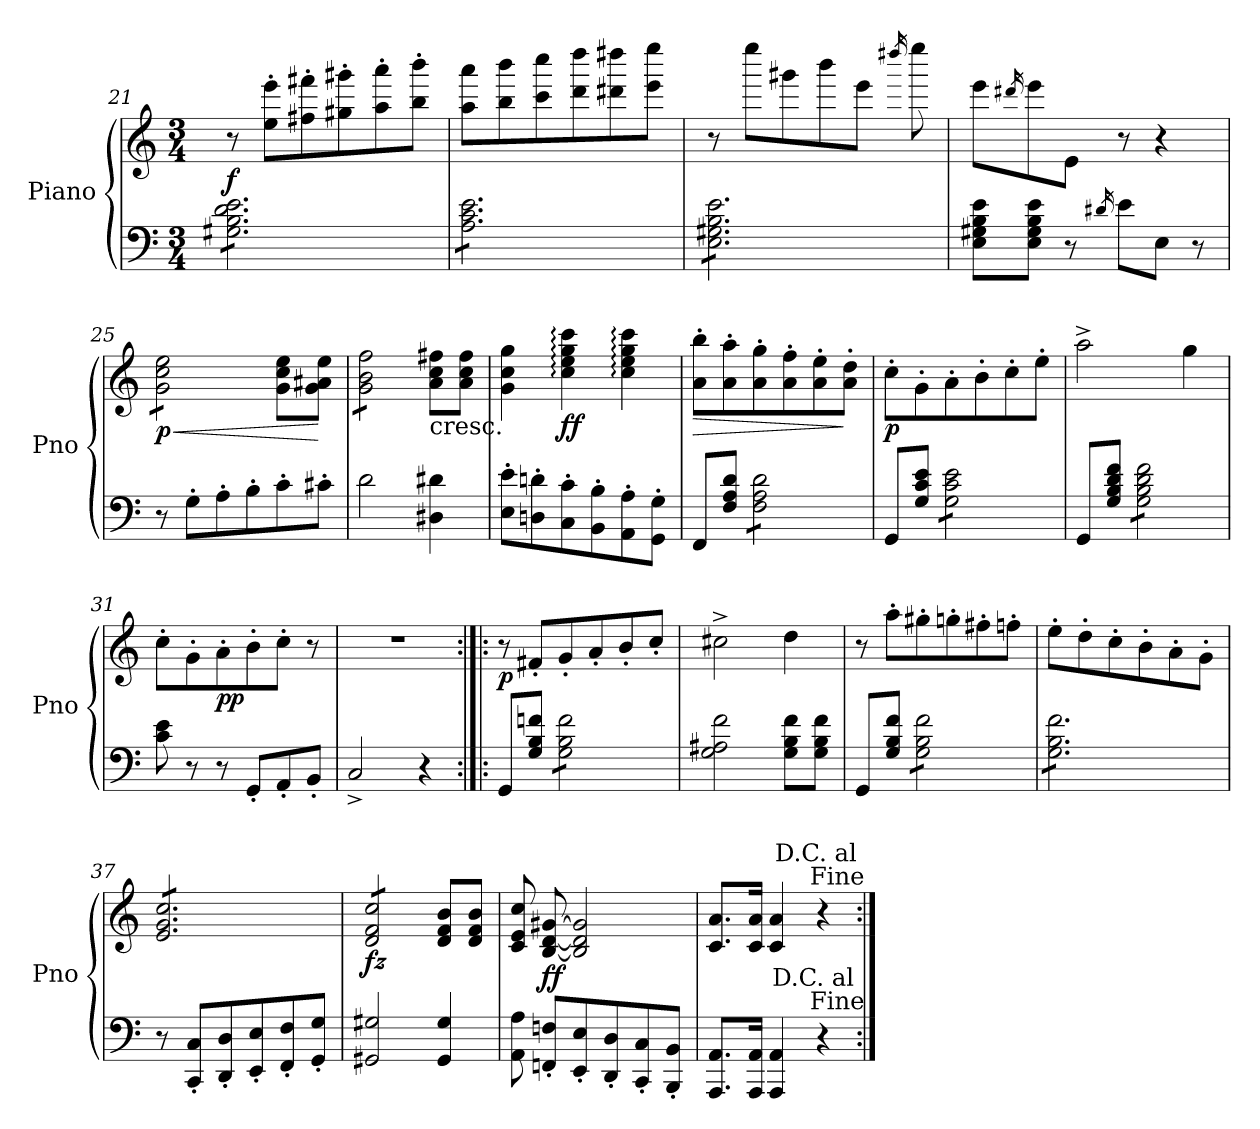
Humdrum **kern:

**kern	**kern	**dynam
*part1	*part1	*part1
*staff2	*staff1	*staff1/2
*I"Piano	*	*
*I'Pno	*	*
*clefF4	*clefG2	*
*k[]	*k[]	*
*C:	*C:	*
*M3/4	*M3/4	*
=21	=21	=21
!	!	!LO:DY:a=2
*tremolo	*	*
8G#X\ 8B\ 8d\ 8e\L	8r	f
8G#X\ 8B\ 8d\ 8e\	8ee\' 8eee\'L	.
8G#X\ 8B\ 8d\ 8e\	8ff#X\' 8fff#X\'	.
8G#X\ 8B\ 8d\ 8e\	8gg#X\' 8ggg#X\'	.
8G#X\ 8B\ 8d\ 8e\	8aa\' 8aaa\'	.
8G#X\ 8B\ 8d\ 8e\J	8bb\' 8bbb\'J	.
=22	=22	=22
8A\ 8c\ 8e\L	8aa\ 8aaa\L	.
8A\ 8c\ 8e\	8bb\ 8bbb\	.
8A\ 8c\ 8e\	8ccc\ 8cccc\	.
8A\ 8c\ 8e\	8ddd\ 8dddd\	.
8A\ 8c\ 8e\	8ddd#X\ 8dddd#X\	.
8A\ 8c\ 8e\J	8eee\ 8eeee\J	.
!!LO:LB:g=z
=23	=23	=23
8E\ 8G#X\ 8B\ 8e\L	8r	.
8E\ 8G#X\ 8B\ 8e\	8eeee\L	.
8E\ 8G#X\ 8B\ 8e\	8ggg#X\	.
8E\ 8G#X\ 8B\ 8e\	8bbb\	.
8E\ 8G#X\ 8B\ 8e\	8eee\J	.
.	16qdddd#X/	.
8E\ 8G#X\ 8B\ 8e\J	8eeee\	.
*Xtremolo	*	*
=24	=24	=24
8E\ 8G#X\ 8B\ 8e\L	8eee\L	.
.	16qddd#X/	.
8E\ 8G#\ 8B\ 8e\J	8eee\	.
8r	8e\J	.
16qd#X/	.	.
8e\L	8r	.
8E\J	4r	.
8r	.	.
=25	=25	=25
!	!	!LO:HP:b
!	!	!LO:DY:n=1:b
*	*tremolo	*
8r	8g\ 8cc\ 8ee\L	< p
8G'\L	8g\ 8cc\ 8ee\	.
8A'\	8g\ 8cc\ 8ee\	.
8B'\	8g\ 8cc\ 8ee\J	.
*	*Xtremolo	*
8c'\	8g\ 8cc\ 8ee\L	.
8c#X'\J	8g\ 8a#X\ 8ee\J	[
=26	=26	=26
*	*tremolo	*
2d\	8g\ 8b\ 8ff\L	.
.	8g\ 8b\ 8ff\	.
.	8g\ 8b\ 8ff\	.
.	8g\ 8b\ 8ff\J	.
*	*Xtremolo	*
!	!LO:TX:b:t=cresc.	!
4D#X\ 4d#X\	8a\ 8cc\ 8ff#X\L	.
.	8a\ 8cc\ 8ff#\J	.
=27	=27	=27
8E\' 8e\'L	4g\ 4cc\ 4gg\	.
8Dn\' 8dn\'	.	.
!	!	!LO:DY:b
8C\' 8c\'	4cc\: 4ee\: 4gg\: 4ccc\:	ff
8BB\' 8B\'	.	.
8AA\' 8A\'	4cc\: 4ee\: 4gg\: 4ccc\:	.
8GG\' 8G\'J	.	.
=28	=28	=28
!	!	!LO:HP:b
8FF/L	8a\' 8bb\'L	>
8F/ 8A/ 8d/J	8a\' 8aa\'	.
*tremolo	*	*
8F\ 8A\ 8d\L	8a\' 8gg\'	.
8F\ 8A\ 8d\	8a\' 8ff\'	.
8F\ 8A\ 8d\	8a\' 8ee\'	.
8F\ 8A\ 8d\J	8a\' 8dd\'J	]
*Xtremolo	*	*
!!LO:LB:g=z
=29	=29	=29
!	!	!LO:DY:b
8GG/L	8cc'\L	p
8G/ 8c/ 8e/J	8g'\	.
*tremolo	*	*
8G\ 8c\ 8e\L	8a'\	.
8G\ 8c\ 8e\	8b'\	.
8G\ 8c\ 8e\	8cc'\	.
8G\ 8c\ 8e\J	8ee'\J	.
*Xtremolo	*	*
=30	=30	=30
8GG/L	2aa^\	.
8G/ 8B/ 8d/ 8f/J	.	.
*tremolo	*	*
8G\ 8B\ 8d\ 8f\L	.	.
8G\ 8B\ 8d\ 8f\	.	.
8G\ 8B\ 8d\ 8f\	4gg\	.
8G\ 8B\ 8d\ 8f\J	.	.
*Xtremolo	*	*
=31	=31	=31
8c\ 8e\	8cc'\L	.
8r	8g'\	.
!	!	!LO:DY:b
8r	8a'\	pp
8GG'/L	8b'\	.
8AA'/	8cc'\J	.
8BB'/J	8r	.
=32	=32	=32
2C^/	2.r	.
4r	.	.
=33:|!|:	=33:|!|:	=33:|!|:
!	!	!LO:DY:a=2
8GG/L	8r	p
8G/ 8B/ 8fn/J	8f#X'/L	.
*tremolo	*	*
8G\ 8B\ 8f\L	8g'/	.
8G\ 8B\ 8f\	8a'/	.
8G\ 8B\ 8f\	8b'/	.
8G\ 8B\ 8f\J	8cc'/J	.
*Xtremolo	*	*
=34	=34	=34
2G\ 2A#X\ 2f\	2cc#X^\	.
8G\ 8B\ 8f\L	4dd\	.
8G\ 8B\ 8f\J	.	.
!!LO:LB:g=z
=35	=35	=35
8GG/L	8r	.
8G/ 8B/ 8f/J	8aa'\L	.
*tremolo	*	*
8G\ 8B\ 8f\L	8gg#X'\	.
8G\ 8B\ 8f\	8ggn'\	.
8G\ 8B\ 8f\	8ff#X'\	.
8G\ 8B\ 8f\J	8ffn'\J	.
=36	=36	=36
8G\ 8B\ 8f\L	8ee'\L	.
8G\ 8B\ 8f\	8dd'\	.
8G\ 8B\ 8f\	8cc'\	.
8G\ 8B\ 8f\	8b'\	.
8G\ 8B\ 8f\	8a'\	.
8G\ 8B\ 8f\J	8g'\J	.
*Xtremolo	*	*
=37	=37	=37
!	!LO:TX:b:t=cresc.	!
*	*tremolo	*
8r	8e/ 8g/ 8cc/L	.
8CC/' 8C/'L	8e/ 8g/ 8cc/	.
8DD/' 8D/'	8e/ 8g/ 8cc/	.
8EE/' 8E/'	8e/ 8g/ 8cc/	.
8FF/' 8F/'	8e/ 8g/ 8cc/	.
8GG/' 8G/'J	8e/ 8g/ 8cc/J	.
=38	=38	=38
!	!	!LO:DY:b
2GG#X/ 2G#X/	8d/ 8f/ 8cc/L	fz
.	8d/ 8f/ 8cc/	.
.	8d/ 8f/ 8cc/	.
.	8d/ 8f/ 8cc/J	.
*	*Xtremolo	*
4GG#/ 4G#/	8d/ 8f/ 8b/L	.
.	8d/ 8f/ 8b/J	.
=39	=39	=39
8AA\ 8A\	8c/ 8e/ 8cc/	.
!	!	!LO:DY:b
8FFn/' 8Fn/'L	[8B/ [8d/ [8g#X/	ff
8EE/' 8E/'	2B/] 2d/] 2g#/]	.
8DD/' 8D/'	.	.
8CC/' 8C/'	.	.
8BBB/' 8BB/'J	.	.
=40	=40	=40
8.AAA/ 8.AA/L	8.c/ 8.a/L	.
16AAA/ 16AA/Jk	16c/ 16a/Jk	.
4AAA/ 4AA/	4c/ 4a/	.
4r	4r	.
!	!LO:TX:a:t=D.C. al \nFine	!
!LO:TX:a:t=D.C. al \nFine	!	!
=:|!	=:|!	=:|!
*-	*-	*-
